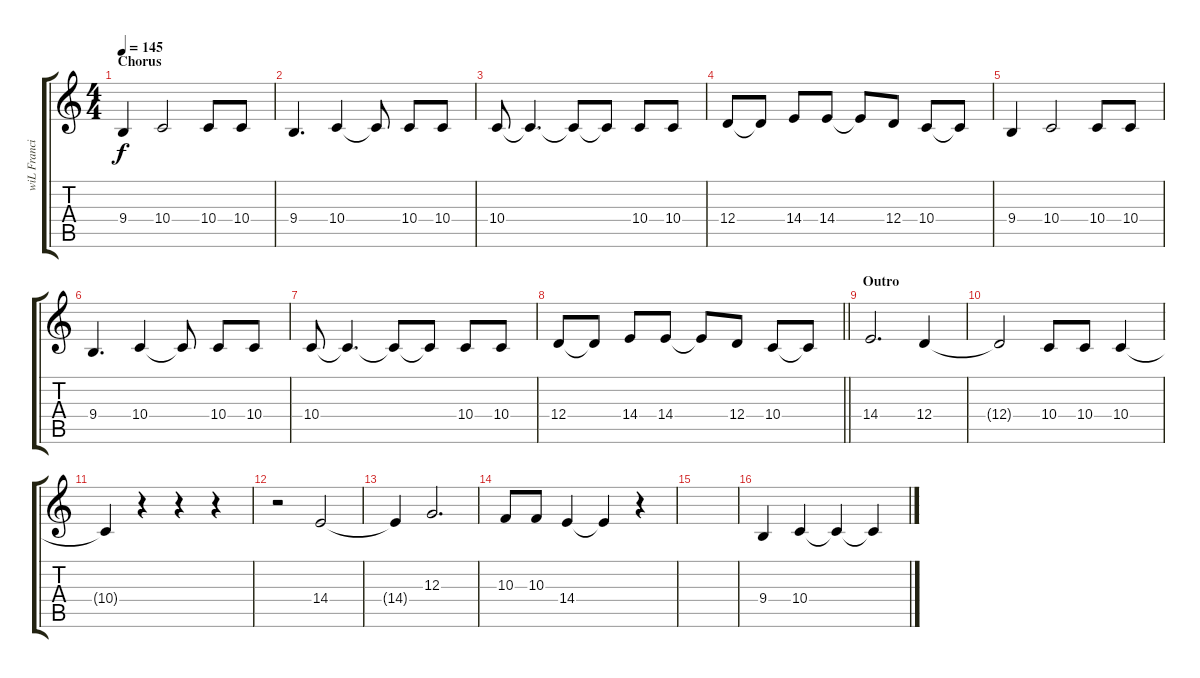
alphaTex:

\track ("wiL Francis (Lead Vocals)" "wiL Franci") {instrument clarinet}
\staff {score tabs}
\tuning (E4 B3 G3 D3 A2 E2) {hide}
\ts (4 4)
\section ("" "Chorus")
\tempo 145
\clef g2
\ks c
9.4.4{dy f} 10.4.2 10.4.8 10.4.8 |
9.4.4{d} 10.4.4 10.4{t}.8 10.4.8 10.4.8 |
10.4.8 10.4{t}.4{d} 10.4{t}.8 10.4{t}.8 10.4.8 10.4.8 |
12.4.8 12.4{t}.8 14.4.8 14.4.8 14.4{t}.8 12.4.8 10.4.8 10.4{t}.8 |
9.4.4 10.4.2 10.4.8 10.4.8 |
9.4.4{d} 10.4.4 10.4{t}.8 10.4.8 10.4.8 |
10.4.8 10.4{t}.4{d} 10.4{t}.8 10.4{t}.8 10.4.8 10.4.8 |
\barLineRight lightlight
12.4.8 12.4{t}.8 14.4.8 14.4.8 14.4{t}.8 12.4.8 10.4.8 10.4{t}.8 |
\section ("" "Outro")
14.4.2{d} 12.4.4 |
12.4{t}.2 10.4.8 10.4.8 10.4.4 |
10.4{t}.4 r.4 r.4 r.4 |
r.2 14.4.2 |
14.4{t}.4 12.3.2{d} |
10.3.8 10.3.8 14.4.4 14.4{t}.4 r.4 |
|
9.4.4 10.4.4 10.4{t}.4 10.4{t}.4
